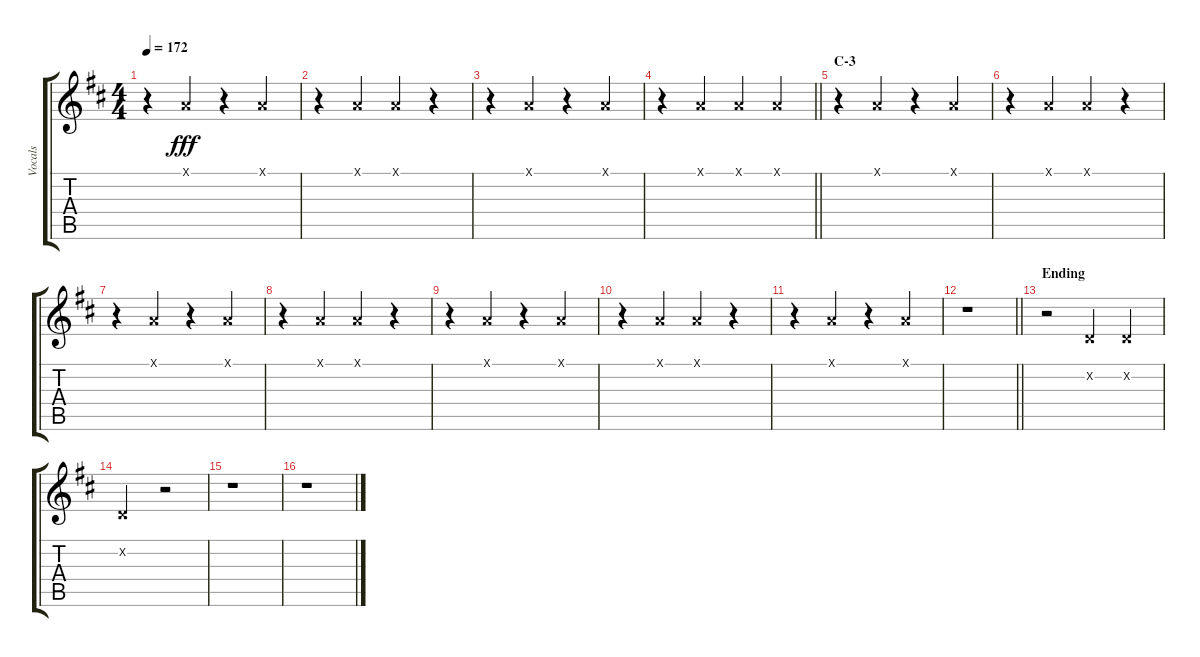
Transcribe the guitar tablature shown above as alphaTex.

\track ("Vocals" "Vocals") {instrument voiceoohs}
\staff {score tabs}
\tuning (E4 B3 G3 D3 A2 E2) {hide}
\ts (4 4)
\tempo 172
\clef g2
\ks d
r.4{dy fff} 5.1{x}.4 r.4 5.1{x}.4 |
r.4 5.1{x}.4 5.1{x}.4 r.4 |
r.4 5.1{x}.4 r.4 5.1{x}.4 |
\barLineRight lightlight
r.4 5.1{x}.4 5.1{x}.4 5.1{x}.4 |
\section ("" "C-3")
r.4 5.1{x}.4 r.4 5.1{x}.4 |
r.4 5.1{x}.4 5.1{x}.4 r.4 |
r.4 5.1{x}.4 r.4 5.1{x}.4 |
r.4 5.1{x}.4 5.1{x}.4 r.4 |
r.4 5.1{x}.4 r.4 5.1{x}.4 |
r.4 5.1{x}.4 5.1{x}.4 r.4 |
r.4 5.1{x}.4 r.4 5.1{x}.4 |
\barLineRight lightlight
r.1 |
\section ("" "Ending")
r.2 3.2{x}.4 3.2{x}.4 |
3.2{x}.2 r.2 |
r.1 |
r.1
